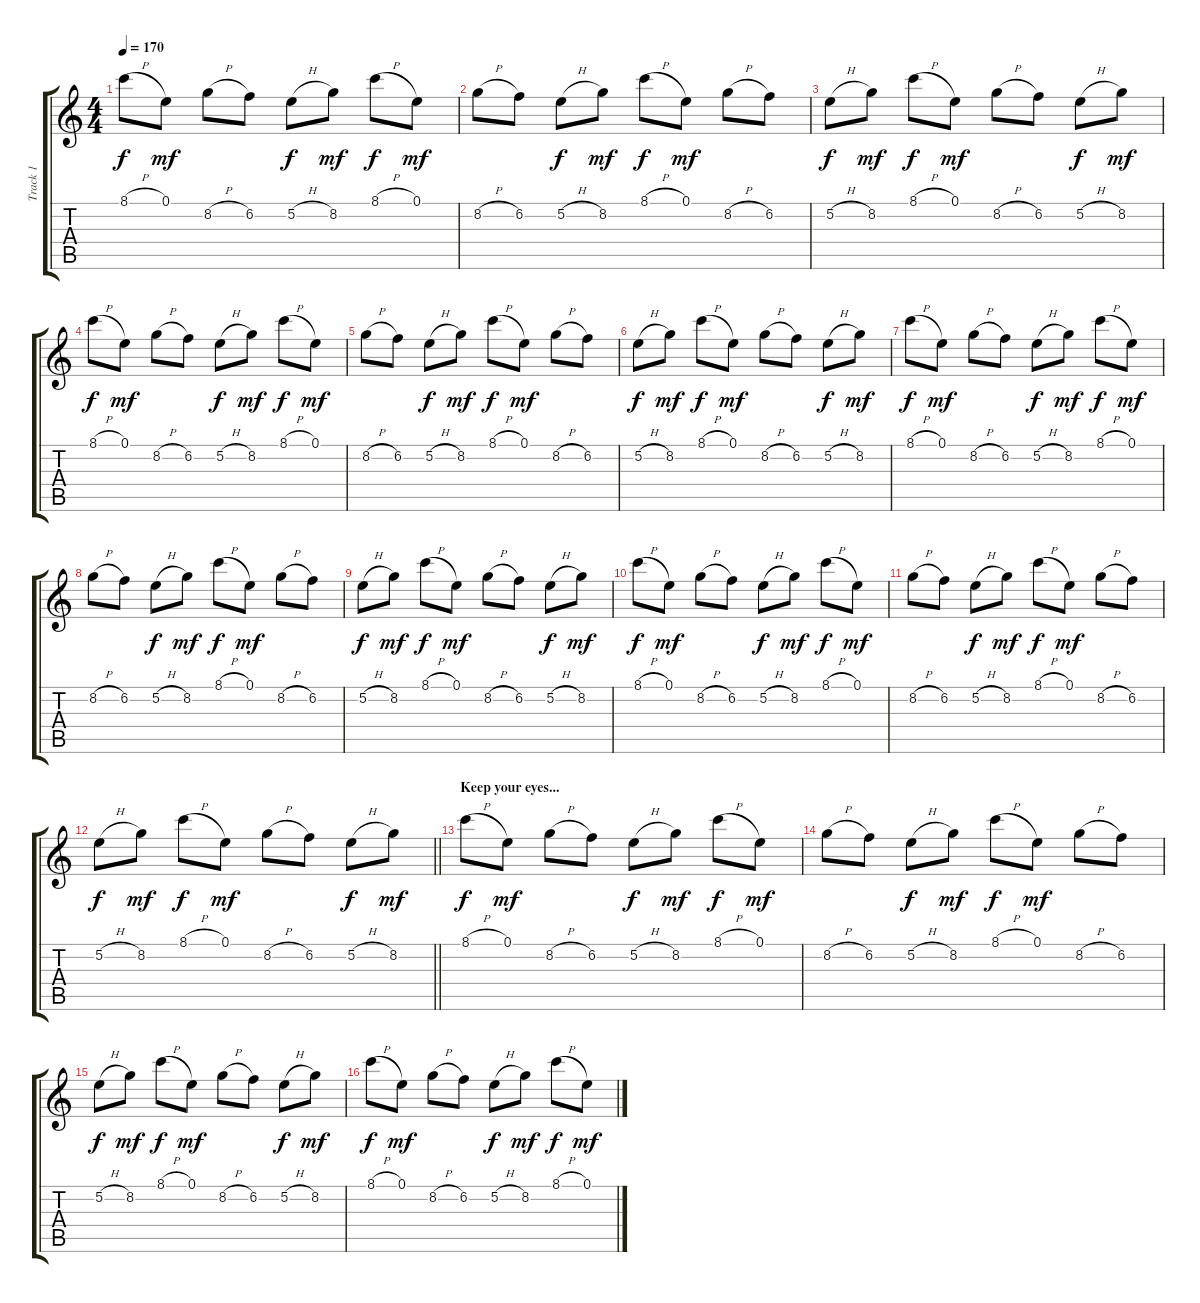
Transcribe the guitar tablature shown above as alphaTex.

\track ("Track 1" "Track 1") {instrument acousticguitarsteel}
\staff {score tabs}
\tuning (E4 B3 G3 D3 A2 E2) {hide}
\ts (4 4)
\tempo 170
\clef g2
\ks c
8.1{h}.8{dy f} 0.1.8{dy mf} 8.2{h}.8 6.2.8 5.2{h}.8{dy f} 8.2.8{dy mf} 8.1{h}.8{dy f} 0.1.8{dy mf} |
8.2{h}.8 6.2.8 5.2{h}.8{dy f} 8.2.8{dy mf} 8.1{h}.8{dy f} 0.1.8{dy mf} 8.2{h}.8 6.2.8 |
5.2{h}.8{dy f} 8.2.8{dy mf} 8.1{h}.8{dy f} 0.1.8{dy mf} 8.2{h}.8 6.2.8 5.2{h}.8{dy f} 8.2.8{dy mf} |
8.1{h}.8{dy f} 0.1.8{dy mf} 8.2{h}.8 6.2.8 5.2{h}.8{dy f} 8.2.8{dy mf} 8.1{h}.8{dy f} 0.1.8{dy mf} |
8.2{h}.8 6.2.8 5.2{h}.8{dy f} 8.2.8{dy mf} 8.1{h}.8{dy f} 0.1.8{dy mf} 8.2{h}.8 6.2.8 |
5.2{h}.8{dy f} 8.2.8{dy mf} 8.1{h}.8{dy f} 0.1.8{dy mf} 8.2{h}.8 6.2.8 5.2{h}.8{dy f} 8.2.8{dy mf} |
8.1{h}.8{dy f} 0.1.8{dy mf} 8.2{h}.8 6.2.8 5.2{h}.8{dy f} 8.2.8{dy mf} 8.1{h}.8{dy f} 0.1.8{dy mf} |
8.2{h}.8 6.2.8 5.2{h}.8{dy f} 8.2.8{dy mf} 8.1{h}.8{dy f} 0.1.8{dy mf} 8.2{h}.8 6.2.8 |
5.2{h}.8{dy f} 8.2.8{dy mf} 8.1{h}.8{dy f} 0.1.8{dy mf} 8.2{h}.8 6.2.8 5.2{h}.8{dy f} 8.2.8{dy mf} |
8.1{h}.8{dy f} 0.1.8{dy mf} 8.2{h}.8 6.2.8 5.2{h}.8{dy f} 8.2.8{dy mf} 8.1{h}.8{dy f} 0.1.8{dy mf} |
8.2{h}.8 6.2.8 5.2{h}.8{dy f} 8.2.8{dy mf} 8.1{h}.8{dy f} 0.1.8{dy mf} 8.2{h}.8 6.2.8 |
\barLineRight lightlight
5.2{h}.8{dy f} 8.2.8{dy mf} 8.1{h}.8{dy f} 0.1.8{dy mf} 8.2{h}.8 6.2.8 5.2{h}.8{dy f} 8.2.8{dy mf} |
\section ("" "Keep your eyes...")
8.1{h}.8{dy f} 0.1.8{dy mf} 8.2{h}.8 6.2.8 5.2{h}.8{dy f} 8.2.8{dy mf} 8.1{h}.8{dy f} 0.1.8{dy mf} |
8.2{h}.8 6.2.8 5.2{h}.8{dy f} 8.2.8{dy mf} 8.1{h}.8{dy f} 0.1.8{dy mf} 8.2{h}.8 6.2.8 |
5.2{h}.8{dy f} 8.2.8{dy mf} 8.1{h}.8{dy f} 0.1.8{dy mf} 8.2{h}.8 6.2.8 5.2{h}.8{dy f} 8.2.8{dy mf} |
8.1{h}.8{dy f} 0.1.8{dy mf} 8.2{h}.8 6.2.8 5.2{h}.8{dy f} 8.2.8{dy mf} 8.1{h}.8{dy f} 0.1.8{dy mf}
